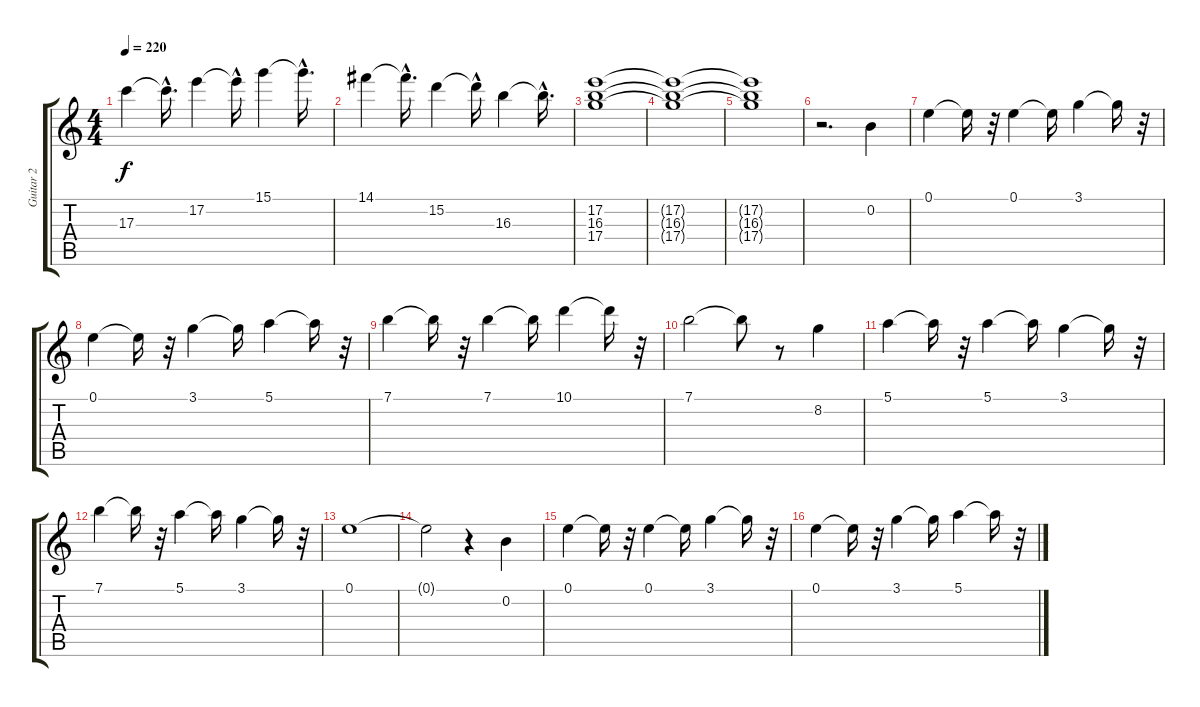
\track ("Guitar 2" "Guitar 2") {instrument electricbasspick}
\staff {score tabs}
\tuning (E4 B3 G3 D3 A2 E2) {hide}
\ts (4 4)
\tempo 220
\clef g2
\ks c
17.3.4{dy f} 17.3{hac t}.16{d} 17.2.4 17.2{hac t}.16 15.1.4 15.1{hac t}.16{d} |
14.1.4 14.1{hac t}.16{d} 15.2.4 15.2{hac t}.16 16.3.4 16.3{hac t}.16{d} |
(17.2 16.3 17.4).1 |
(17.2{t} 16.3{t} 17.4{t}).1 |
(17.2{t} 16.3{t} 17.4{t}).1 |
r.2{d} 0.2.4 |
0.1.4 0.1{t}.16 r.32 0.1.4 0.1{t}.16 3.1.4 3.1{t}.16 r.32 |
0.1.4 0.1{t}.16 r.32 3.1.4 3.1{t}.16 5.1.4 5.1{t}.16 r.32 |
7.1.4 7.1{t}.16 r.32 7.1.4 7.1{t}.16 10.1.4 10.1{t}.16 r.32 |
7.1.2 7.1{t}.8 r.8 8.2.4 |
5.1.4 5.1{t}.16 r.32 5.1.4 5.1{t}.16 3.1.4 3.1{t}.16 r.32 |
7.1.4 7.1{t}.16 r.32 5.1.4 5.1{t}.16 3.1.4 3.1{t}.16 r.32 |
0.1.1 |
0.1{t}.2 r.4 0.2.4 |
0.1.4 0.1{t}.16 r.32 0.1.4 0.1{t}.16 3.1.4 3.1{t}.16 r.32 |
0.1.4 0.1{t}.16 r.32 3.1.4 3.1{t}.16 5.1.4 5.1{t}.16 r.32
